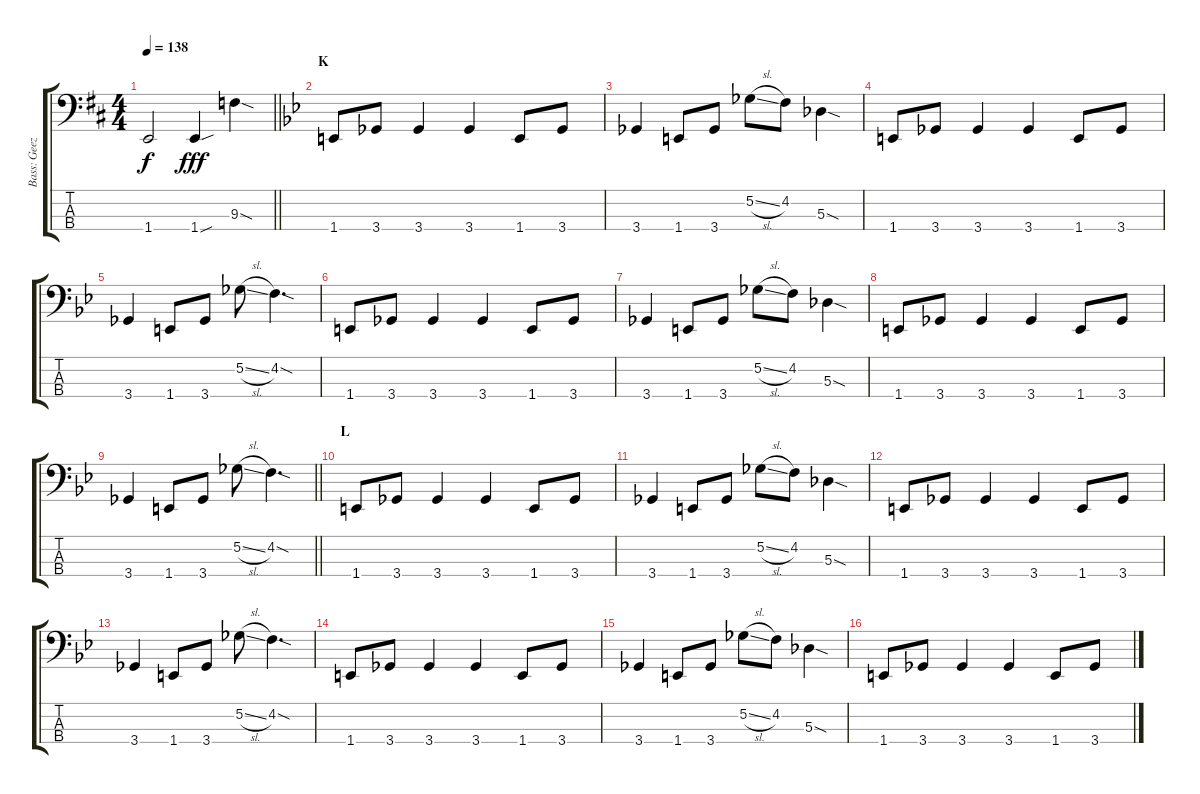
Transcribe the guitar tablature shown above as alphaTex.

\track ("Bass: Geezer" "Bass: Geez") {instrument electricbassfinger}
\staff {score tabs}
\tuning (Gb2 Db2 Ab1 Eb1) {hide}
\ts (4 4)
\tempo 138
\clef f4
\barLineRight lightlight
\ks d
1.4{t}.2{dy f} 1.4{sou}.4{dy fff} 9.3{sod}.4 |
\section ("" "K")
\ks bb
1.4.8 3.4.8 3.4.4 3.4.4 1.4.8 3.4.8 |
3.4.4 1.4.8 3.4.8 5.2{sl}.8 4.2.8 5.3{sod}.4 |
1.4.8 3.4.8 3.4.4 3.4.4 1.4.8 3.4.8 |
3.4.4 1.4.8 3.4.8 5.2{sl}.8 4.2{sod}.4{d} |
1.4.8 3.4.8 3.4.4 3.4.4 1.4.8 3.4.8 |
3.4.4 1.4.8 3.4.8 5.2{sl}.8 4.2.8 5.3{sod}.4 |
1.4.8 3.4.8 3.4.4 3.4.4 1.4.8 3.4.8 |
\barLineRight lightlight
3.4.4 1.4.8 3.4.8 5.2{sl}.8 4.2{sod}.4{d} |
\section ("" "L")
1.4.8{volume 16 instrument synthbass2} 3.4.8 3.4.4 3.4.4 1.4.8 3.4.8 |
3.4.4 1.4.8 3.4.8 5.2{sl}.8 4.2.8 5.3{sod}.4 |
1.4.8 3.4.8 3.4.4 3.4.4 1.4.8 3.4.8 |
3.4.4 1.4.8 3.4.8 5.2{sl}.8 4.2{sod}.4{d} |
1.4.8 3.4.8 3.4.4 3.4.4 1.4.8 3.4.8 |
3.4.4 1.4.8 3.4.8 5.2{sl}.8 4.2.8 5.3{sod}.4 |
1.4.8 3.4.8 3.4.4 3.4.4 1.4.8 3.4.8
